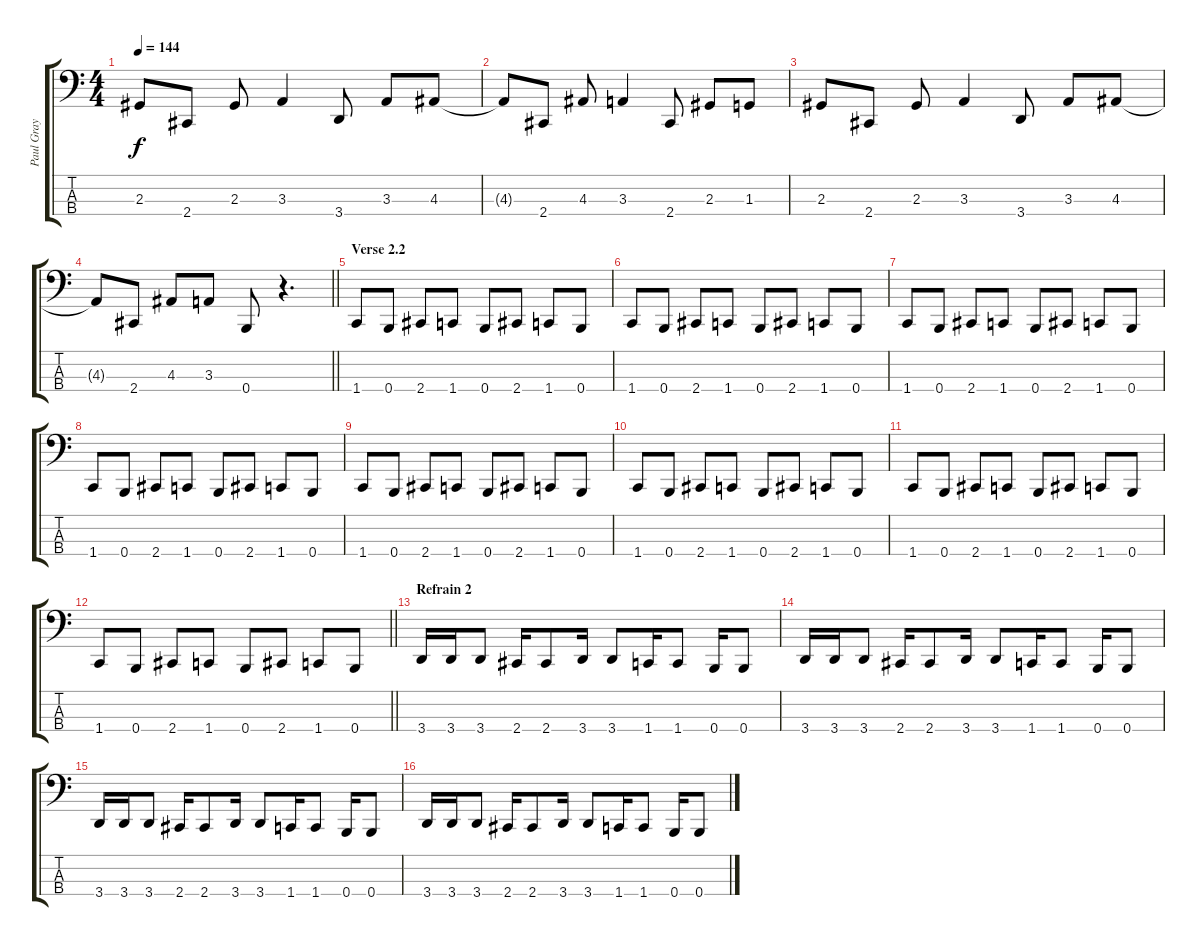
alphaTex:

\track ("Paul Gray" "Paul Gray") {instrument electricbasspick}
\staff {score tabs}
\tuning (E2 B1 Gb1 B0) {hide}
\ts (4 4)
\tempo 144
\clef f4
\ks c
2.3.8{dy f} 2.4.8 2.3.8 3.3.4 3.4.8 3.3.8 4.3.8 |
4.3{t}.8 2.4.8 4.3.8 3.3.4 2.4.8 2.3.8 1.3.8 |
2.3.8 2.4.8 2.3.8 3.3.4 3.4.8 3.3.8 4.3.8 |
\barLineRight lightlight
4.3{t}.8 2.4.8 4.3.8 3.3.8 0.4.8 r.4{d} |
\section ("" "Verse 2.2")
1.4.8 0.4.8 2.4.8 1.4.8 0.4.8 2.4.8 1.4.8 0.4.8 |
1.4.8 0.4.8 2.4.8 1.4.8 0.4.8 2.4.8 1.4.8 0.4.8 |
1.4.8 0.4.8 2.4.8 1.4.8 0.4.8 2.4.8 1.4.8 0.4.8 |
1.4.8 0.4.8 2.4.8 1.4.8 0.4.8 2.4.8 1.4.8 0.4.8 |
1.4.8 0.4.8 2.4.8 1.4.8 0.4.8 2.4.8 1.4.8 0.4.8 |
1.4.8 0.4.8 2.4.8 1.4.8 0.4.8 2.4.8 1.4.8 0.4.8 |
1.4.8 0.4.8 2.4.8 1.4.8 0.4.8 2.4.8 1.4.8 0.4.8 |
\barLineRight lightlight
1.4.8 0.4.8 2.4.8 1.4.8 0.4.8 2.4.8 1.4.8 0.4.8 |
\section ("" "Refrain 2")
3.4.16 3.4.16 3.4.8 2.4.16 2.4.8 3.4.16 3.4.8 1.4.16 1.4.8 0.4.16 0.4.8 |
3.4.16 3.4.16 3.4.8 2.4.16 2.4.8 3.4.16 3.4.8 1.4.16 1.4.8 0.4.16 0.4.8 |
3.4.16 3.4.16 3.4.8 2.4.16 2.4.8 3.4.16 3.4.8 1.4.16 1.4.8 0.4.16 0.4.8 |
3.4.16 3.4.16 3.4.8 2.4.16 2.4.8 3.4.16 3.4.8 1.4.16 1.4.8 0.4.16 0.4.8
